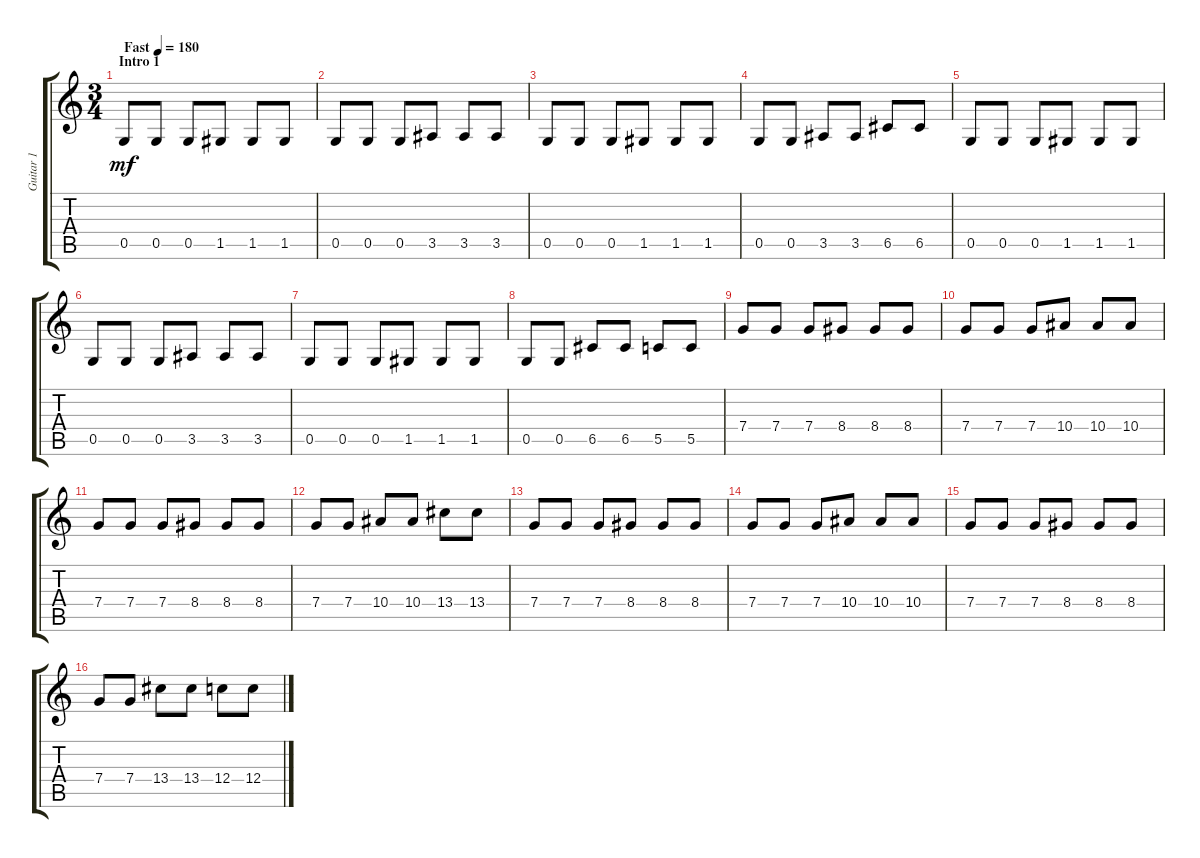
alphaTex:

\track ("Guitar 1" "Guitar 1") {instrument distortionguitar}
\staff {score tabs}
\tuning (D4 A3 F3 C3 G2 C2) {hide}
\ts (3 4)
\section ("" "Intro 1")
\tempo (180 "Fast")
\clef g2
\ks c
0.5.8{dy mf instrument distortionguitar} 0.5.8 0.5.8 1.5.8 1.5.8 1.5.8 |
0.5.8 0.5.8 0.5.8 3.5.8 3.5.8 3.5.8 |
0.5.8 0.5.8 0.5.8 1.5.8 1.5.8 1.5.8 |
0.5.8 0.5.8 3.5.8 3.5.8 6.5.8 6.5.8 |
0.5.8 0.5.8 0.5.8 1.5.8 1.5.8 1.5.8 |
0.5.8 0.5.8 0.5.8 3.5.8 3.5.8 3.5.8 |
0.5.8 0.5.8 0.5.8 1.5.8 1.5.8 1.5.8 |
0.5.8 0.5.8 6.5.8 6.5.8 5.5.8 5.5.8 |
7.4.8 7.4.8 7.4.8 8.4.8 8.4.8 8.4.8 |
7.4.8 7.4.8 7.4.8 10.4.8 10.4.8 10.4.8 |
7.4.8 7.4.8 7.4.8 8.4.8 8.4.8 8.4.8 |
7.4.8 7.4.8 10.4.8 10.4.8 13.4.8 13.4.8 |
7.4.8 7.4.8 7.4.8 8.4.8 8.4.8 8.4.8 |
7.4.8 7.4.8 7.4.8 10.4.8 10.4.8 10.4.8 |
7.4.8 7.4.8 7.4.8 8.4.8 8.4.8 8.4.8 |
7.4.8 7.4.8 13.4.8 13.4.8 12.4.8 12.4.8
